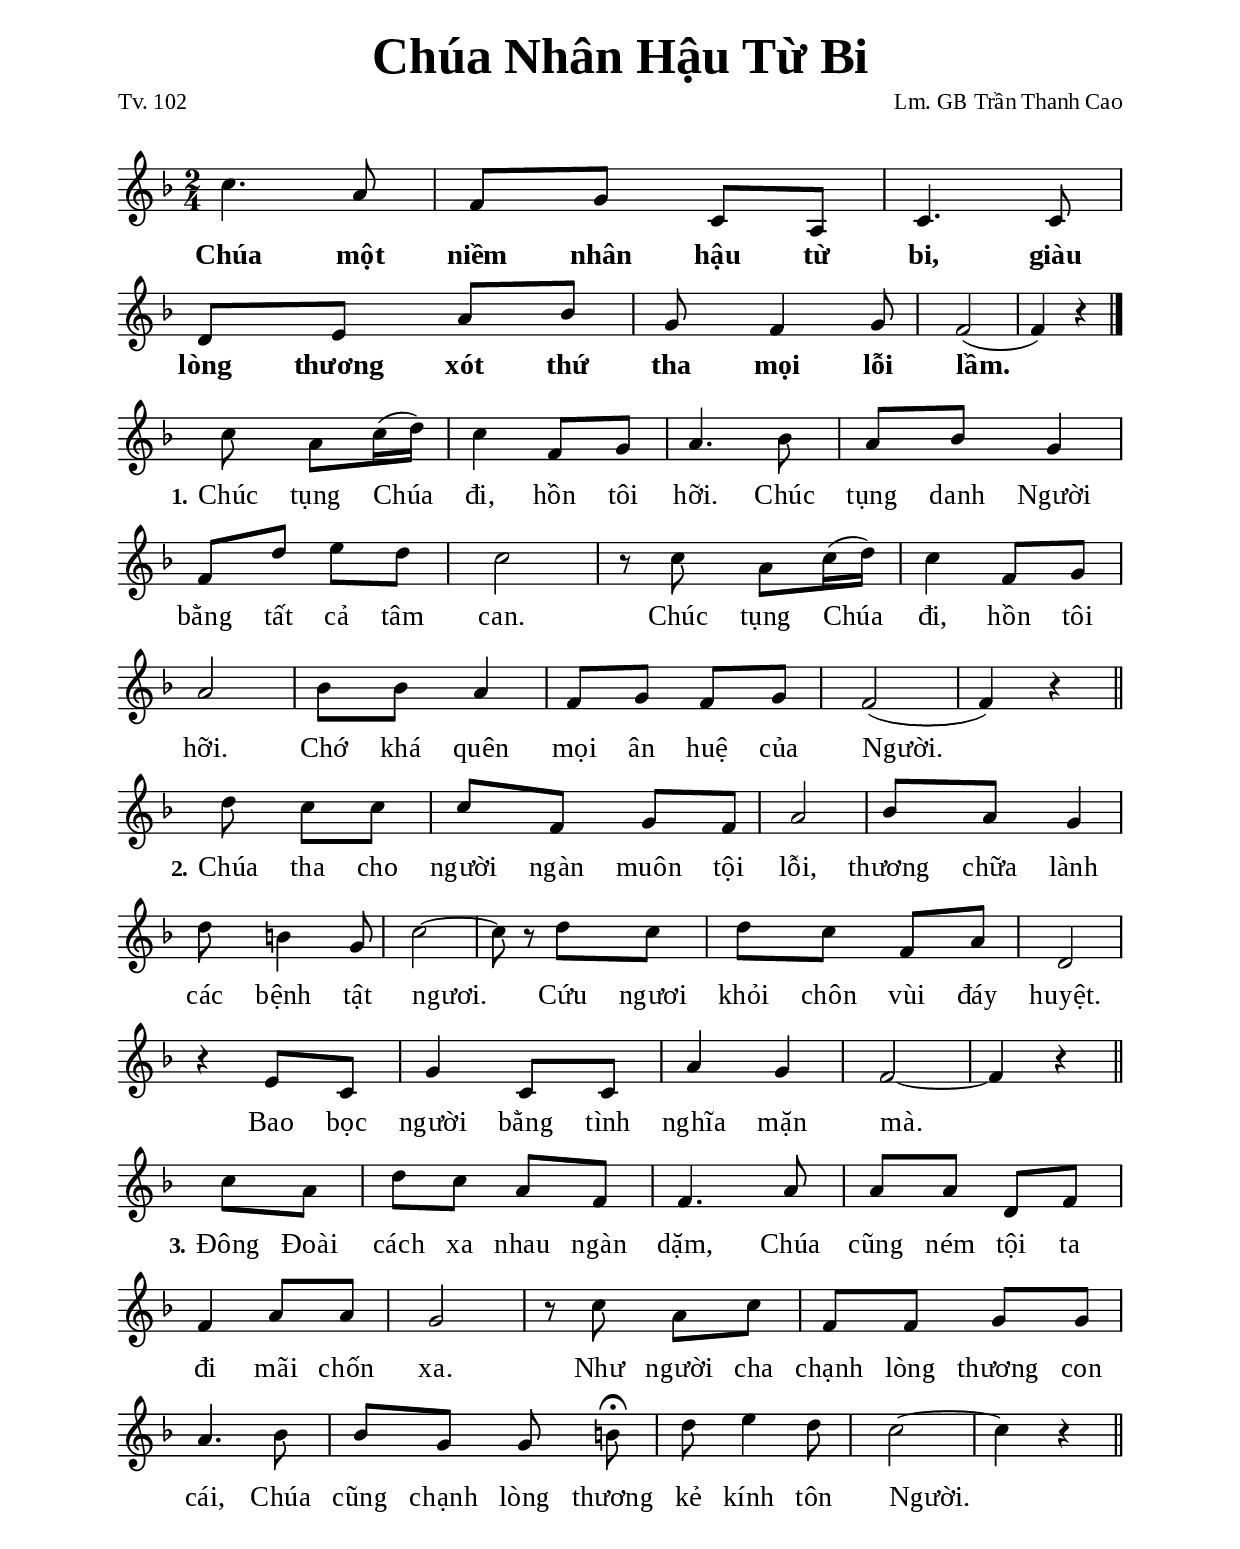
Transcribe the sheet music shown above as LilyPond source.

% Cài đặt chung
\version "2.22.1"
\include "english.ly"

\header {
  title = \markup { \fontsize #3 "Chúa Nhân Hậu Từ Bi" }
  poet = "Tv. 102"
  composer = "Lm. GB Trần Thanh Cao"
  arranger = " "
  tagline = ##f
}

% Nhạc điệp khúc
nhacDiepKhuc = \relative c'' {
  c4. a8 |
  f g c, a |
  c4. c8 |
  d e a bf |
  g f4 g8 |
  f2 ( |
  f4) r \bar "|."
}

% Nhạc phiên khúc
nhacPhienKhucMot = \relative c'' {
  \partial 4. c8 a c16 (d) |
  c4 f,8 g |
  a4. bf8 |
  a bf g4 |
  f8 d' e d |
  c2 |
  r8 c a c16 (d) |
  c4 f,8 g |
  a2 |
  bf8 bf a4 |
  f8 g f g |
  f2 ( |
  f4) r \bar "||"
}

nhacPhienKhucHai = \relative c'' {
  \partial 4. d8 c c |
  c f, g f |
  a2 |
  bf8 a g4 |
  d'8 b!4 g8 |
  c2 ~ |
  c8 r d c |
  d c f, a |
  d,2 |
  r4 e8 c |
  g'4 c,8 c |
  a'4 g |
  f2 ~ |
  f4 r \bar "||"
}

nhacPhienKhucBa = \relative c'' {
  \partial 4 c8 a |
  d c a f |
  f4. a8 |
  a a d, f |
  f4 a8 a |
  g2 |
  r8 c a c |
  f, f g g |
  a4. bf8 |
  bf g
  \autoBeamOff
  g b \fermata |
  \autoBeamOn
  d e4 d8 |
  c2 ~ |
  c4 r \bar "||"
}

% Lời điệp khúc
loiDiepKhuc = \lyricmode {
  \override Lyrics.LyricText.font-series = #'bold
  Chúa một niềm nhân hậu từ bi,
  giàu lòng thương xót thứ tha mọi lỗi lầm.
}

% Lời phiên khúc
loiPhienKhucMot = \lyricmode {
  \set stanza = #"1."
  Chúc tụng Chúa đi, hồn tôi hỡi.
  Chúc tụng danh Người bằng tất cả tâm can.
  Chúc tụng Chúa đi, hồn tôi hỡi.
  Chớ khá quên mọi ân huệ của Người.
}

loiPhienKhucHai = \lyricmode {
  \set stanza = #"2."
  Chúa tha cho người ngàn muôn tội lỗi,
  thương chữa lành các bệnh tật ngươi.
  Cứu ngươi khỏi chôn vùi đáy huyệt.
  Bao bọc người bằng tình nghĩa mặn mà.
}

loiPhienKhucBa = \lyricmode {
  \set stanza = #"3."
  Đông Đoài cách xa nhau ngàn dặm,
  Chúa cũng ném tội ta đi mãi chốn xa.
  Như người cha chạnh lòng thương con cái,
  Chúa cũng chạnh lòng thương kẻ kính tôn Người.
}

% Dàn trang
\paper {
  #(set-paper-size "a4")
  top-margin = 20\mm
  bottom-margin = 10\mm
  left-margin = 20\mm
  right-margin = 20\mm
  indent = #0
  #(define fonts
    (make-pango-font-tree
      "Liberation Serif"
      "Liberation Serif"
      "Liberation Serif"
      (/ 20 20)))
  page-count = #1
  system-system-spacing = #'((basic-distance . 12)
                             (minimum-distance . 12)
                             (padding . 1))
  score-system-spacing = #'((basic-distance . 12)
                             (minimum-distance . 12)
                             (padding . 1))
}

% Thiết lập tông và nhịp
TongNhip = { \key f \major \time 2/4 }

\score {
  \new ChoirStaff <<
    \new Staff = diepKhuc \with {
        \consists "Merge_rests_engraver"
        %\magnifyStaff #(magstep +1)
      }
      <<
      \new Voice = beSop {
        \TongNhip \stemNeutral \nhacDiepKhuc
      }
    >>
    \new Lyrics \with {
          \override VerticalAxisGroup.
            nonstaff-relatedstaff-spacing.padding = #0.7
          \override VerticalAxisGroup.
            nonstaff-unrelatedstaff-spacing.padding = #1
        }
        \lyricsto beSop \loiDiepKhuc
  >>
  \layout {
    \override Lyrics.LyricText.font-series = #'bold
    \override Lyrics.LyricText.font-size = #+2
    \override Lyrics.LyricSpace.minimum-distance = #6
    \override Score.BarNumber.break-visibility = ##(#f #f #f)
    \override Score.SpacingSpanner.uniform-stretching = ##t
  }
}

\score {
  \new ChoirStaff <<
    \new Staff = phienKhuc \with {
        %\magnifyStaff #(magstep +1)
      }
      <<
      \new Voice = beSop {
        \TongNhip \nhacPhienKhucMot
      }
    >>
    \new Lyrics \with {
          \override VerticalAxisGroup.
            nonstaff-relatedstaff-spacing.padding = #1
          \override VerticalAxisGroup.
            nonstaff-unrelatedstaff-spacing.padding = #1
        }
        \lyricsto beSop \loiPhienKhucMot
  >>
  \layout {
    \override Staff.TimeSignature.transparent = ##t
    \override Lyrics.LyricText.font-size = #+2
    \override Lyrics.LyricSpace.minimum-distance = #3
    \override Score.BarNumber.break-visibility = ##(#f #f #f)
    \override Score.SpacingSpanner.uniform-stretching = ##t
  }
}

\score {
  \new ChoirStaff <<
    \new Staff = phienKhuc \with {
        %\magnifyStaff #(magstep +1)
      }
      <<
      \new Voice = beSop {
        \TongNhip \nhacPhienKhucHai
      }
    >>
    \new Lyrics \with {
          \override VerticalAxisGroup.
            nonstaff-relatedstaff-spacing.padding = #1.2
          \override VerticalAxisGroup.
            nonstaff-unrelatedstaff-spacing.padding = #1
        }
        \lyricsto beSop \loiPhienKhucHai
  >>
  \layout {
    \override Staff.TimeSignature.transparent = ##t
    \override Lyrics.LyricText.font-size = #+2
    \override Lyrics.LyricSpace.minimum-distance = #3
    \override Score.BarNumber.break-visibility = ##(#f #f #f)
    \override Score.SpacingSpanner.uniform-stretching = ##t
  }
}

\score {
  \new ChoirStaff <<
    \new Staff = phienKhuc \with {
        %\magnifyStaff #(magstep +1)
      }
      <<
      \new Voice = beSop {
        \TongNhip \nhacPhienKhucBa
      }
    >>
    \new Lyrics \with {
          \override VerticalAxisGroup.
            nonstaff-relatedstaff-spacing.padding = #1.5
          \override VerticalAxisGroup.
            nonstaff-unrelatedstaff-spacing.padding = #1
        }
        \lyricsto beSop \loiPhienKhucBa
  >>
  \layout {
    \override Staff.TimeSignature.transparent = ##t
    \override Lyrics.LyricText.font-size = #+2
    \override Lyrics.LyricSpace.minimum-distance = #2
    \override Score.BarNumber.break-visibility = ##(#f #f #f)
    \override Score.SpacingSpanner.uniform-stretching = ##t
  }
}
